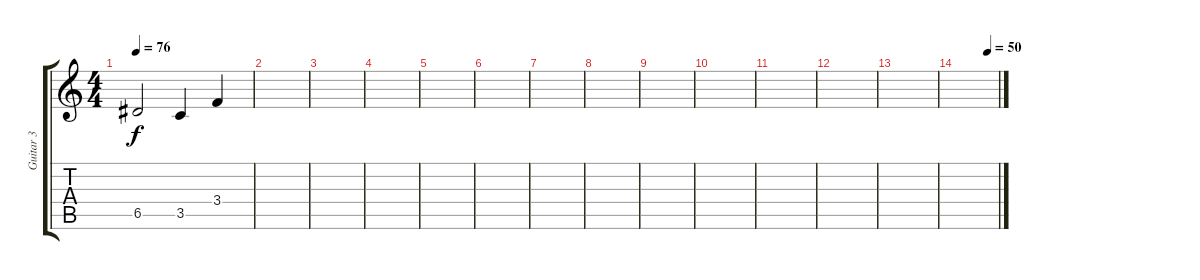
\track ("Guitar 3" "Guitar 3") {instrument distortionguitar}
\staff {score tabs}
\tuning (E4 B3 G3 D3 A2 D2) {hide}
\ts (4 4)
\tempo 76
\clef g2
\ks c
6.5.2{dy f} 3.5.4 3.4.4 |
|
|
|
|
|
|
|
|
|
|
|
|
\tempo (50 0.75)
